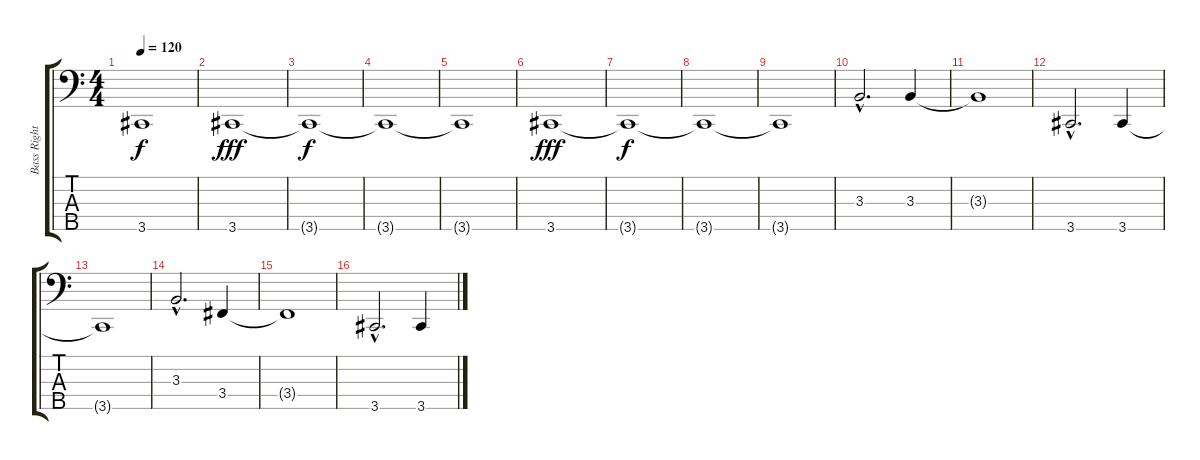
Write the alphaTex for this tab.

\track ("Bass Right" "Bass Right") {instrument electricbassfinger}
\staff {score tabs}
\tuning (Gb2 Db2 Ab1 Eb1 Bb0) {hide}
\ts (4 4)
\tempo 120
\clef f4
\ks c
3.5{t}.1{dy f} |
3.5.1{dy fff} |
3.5{t}.1{dy f} |
3.5{t}.1 |
3.5{t}.1 |
3.5.1{dy fff} |
3.5{t}.1{dy f} |
3.5{t}.1 |
3.5{t}.1 |
3.3{hac}.2{d} 3.3.4 |
3.3{t}.1 |
3.5{hac}.2{d} 3.5.4 |
3.5{t}.1 |
3.3{hac}.2{d} 3.4.4 |
3.4{t}.1 |
3.5{hac}.2{d} 3.5.4
